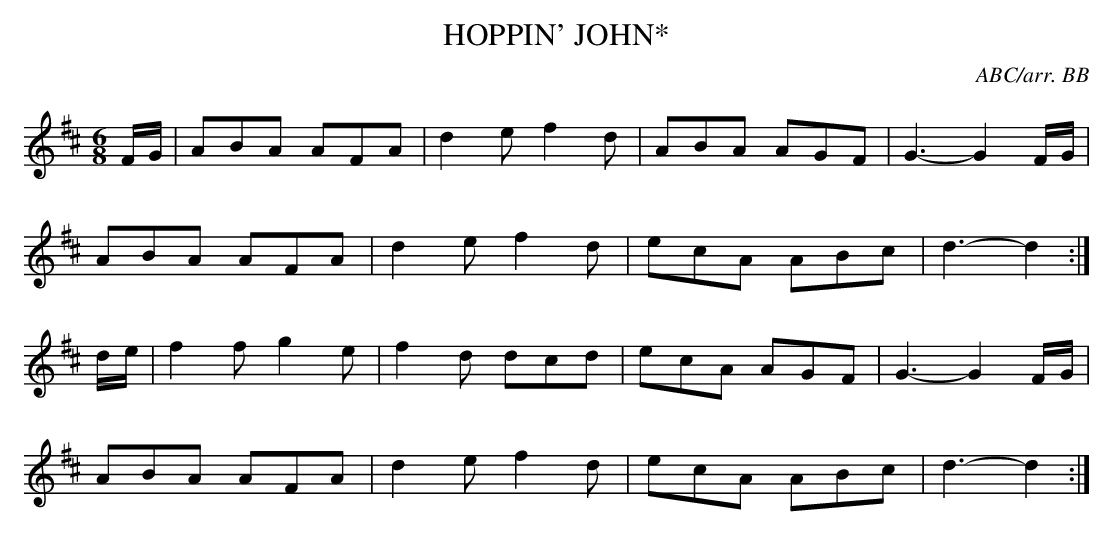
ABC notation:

X:1
T:HOPPIN' JOHN*
C:ABC/arr. BB
Y:"moderately quick"
L:1/8
M:6/8
K:D
F/G/|ABA AFA|d2e f2d|ABA AGF|G3-G2 F/G/|
ABA AFA|d2e f2d|ecA ABc|d3-d2 :|
d/e/|f2f g2e|f2d dcd|ecA AGF|G3-G2 F/G/|
ABA AFA|d2e f2d|ecA ABc|d3-d2 :|
